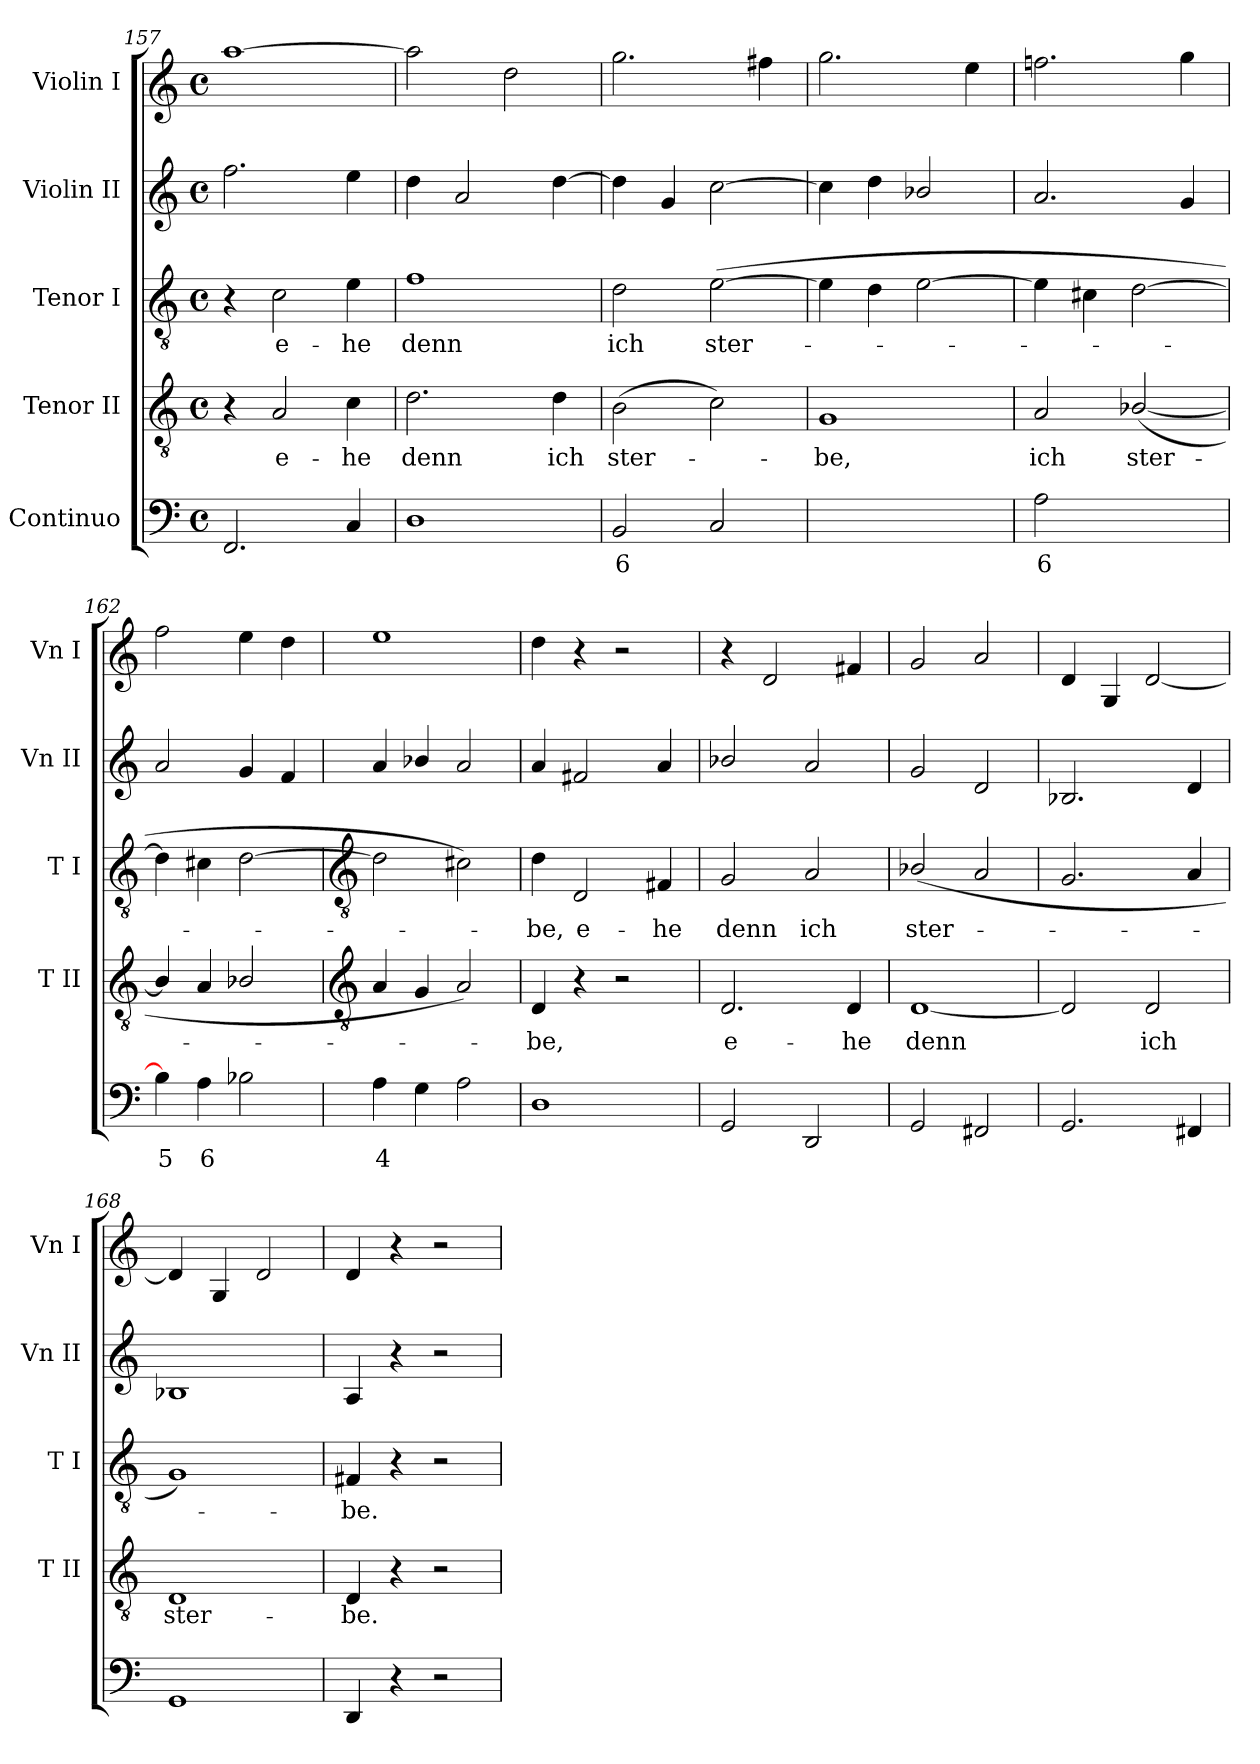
**kern	**text	**kern	**text	**kern	**text	**kern	**kern
*part5	*part5	*part4	*part4	*part3	*part3	*part2	*part1
*staff5	*staff5	*staff4	*staff4	*staff3	*staff3	*staff2	*staff1
*I"Continuo	*	*I"Tenor II	*	*I"Tenor I	*	*I"Violin II	*I"Violin I
*	*	*I'T II	*	*I'T I	*	*I'Vn II	*I'Vn I
*clefF4	*	*clefGv2	*	*clefGv2	*	*clefG2	*clefG2
*k[]	*	*k[]	*	*k[]	*	*k[]	*k[]
*C:	*	*C:	*	*C:	*	*C:	*C:
*M4/4	*	*M4/4	*	*M4/4	*	*M4/4	*M4/4
*met(c)	*	*met(c)	*	*met(c)	*	*met(c)	*met(c)
=157	=157	=157	=157	=157	=157	=157	=157
2.FF	.	4r	.	4r	.	2.ff	[1aa
!	!	!	!LO:LY:b	!	!LO:LY:b	!	!
.	.	2A	e-	2c	e-	.	.
!	!	!	!LO:LY:b	!	!LO:LY:b	!	!
4C	.	4c	-he	4e	-he	4ee	.
=158	=158	=158	=158	=158	=158	=158	=158
!	!	!	!LO:LY:b	!	!LO:LY:b	!	!
1D	.	2.d	denn	1f	denn	4dd	2aa]
.	.	.	.	.	.	2a	.
.	.	.	.	.	.	.	2dd
!	!	!	!LO:LY:b	!	!	!	!
.	.	4d	ich	.	.	[4dd	.
=159	=159	=159	=159	=159	=159	=159	=159
!	!LO:LY:b	!	!LO:LY:b	!	!LO:LY:b	!	!
2BB	6	(>2B	ster-	2d	ich	4dd]	2.gg
.	.	.	.	.	.	4g	.
!	!	!	!	!	!LO:LY:b	!	!
2C	.	2c)	.	(>[2e	ster-	[2cc	.
.	.	.	.	.	.	.	4ff#X
=160	=160	=160	=160	=160	=160	=160	=160
!	!LO:LY:b	!	!LO:LY:b	!	!	!	!
[4Gyy	6	1G	be,	4e]	.	4cc]	2.gg
!	!LO:LY:b	!	!	!	!	!	!
4Gyy_	5	.	.	4d	.	4dd	.
!	!LO:LY:b	!	!	!	!	!	!
2Gyy]	6	.	.	[2e	.	2b-X/	.
.	.	.	.	.	.	.	4ee
=161	=161	=161	=161	=161	=161	=161	=161
!	!LO:LY:b	!	!LO:LY:b	!	!	!	!
2A	6	2A	ich	4e]	.	2.a	2.ffn
.	.	.	.	4c#X	.	.	.
!	!LO:LY:b	!	!LO:LY:b	!	!	!	!
[4B-Xyy	5	(<[2B-X/	ster-	[2d	.	.	.
!	!LO:LY:b	!	!	!	!	!	!
4B-yy_	6	.	.	.	.	4g	4gg
=162	=162	=162	=162	=162	=162	=162	=162
!	!LO:LY:b	!	!	!	!	!	!
4B-]	5	4B-/]	.	4d]	.	2a	2ff
!	!LO:LY:b	!	!	!	!	!	!
4A	6	4A/	.	4c#X	.	.	.
2B-	.	2B-/	.	[2d	.	4g	4ee
.	.	.	.	.	.	4f	4dd
!!LO:LB:g=z
=163	=163	=163	=163	=163	=163	=163	=163
*	*	*clefGv2	*	*clefGv2	*	*	*
!	!LO:LY:b	!	!	!	!	!	!
4A	4	4A	.	2d]	.	4a	1ee
4G	.	4G	.	.	.	4b-X/	.
2A	.	2A)	.	2c#X)	.	2a	.
=164	=164	=164	=164	=164	=164	=164	=164
!	!	!	!LO:LY:b	!	!LO:LY:b	!	!
1D	.	4D	be,	4d	be,	4a	4dd
!	!	!	!	!	!LO:LY:b	!	!
.	.	4r	.	2D	e-	2f#X	4r
.	.	2r	.	.	.	.	2r
!	!	!	!	!	!LO:LY:b	!	!
.	.	.	.	4F#X	-he	4a	.
=165	=165	=165	=165	=165	=165	=165	=165
!	!	!	!LO:LY:b	!	!LO:LY:b	!	!
2GG	.	2.D	e-	2G	denn	2b-X/	4r
.	.	.	.	.	.	.	2d
!	!	!	!	!	!LO:LY:b	!	!
2DD	.	.	.	2A	ich	2a	.
!	!	!	!LO:LY:b	!	!	!	!
.	.	4D	-he	.	.	.	4f#X
=166	=166	=166	=166	=166	=166	=166	=166
!	!	!	!LO:LY:b	!	!LO:LY:b	!	!
2GG	.	[1D	denn	(<2B-X/	ster-	2g	2g
2FF#X	.	.	.	2A	.	2d	2a
=167	=167	=167	=167	=167	=167	=167	=167
2.GG	.	2D]	.	2.G	.	2.B-X	4d
.	.	.	.	.	.	.	4G
!	!	!	!LO:LY:b	!	!	!	!
.	.	2D	ich	.	.	.	[2d
4FF#X	.	.	.	4A	.	4d	.
=168	=168	=168	=168	=168	=168	=168	=168
!	!	!	!LO:LY:b	!	!	!	!
1GG	.	1D	ster-	1G)	.	1B-X	4d]
.	.	.	.	.	.	.	4G
.	.	.	.	.	.	.	2d
=169	=169	=169	=169	=169	=169	=169	=169
!	!	!	!LO:LY:b	!	!LO:LY:b	!	!
4DD	.	4D	-be.	4F#X	be.	4A	4d
4r	.	4r	.	4r	.	4r	4r
2r	.	2r	.	2r	.	2r	2r
=	=	=	=	=	=	=	=
*-	*-	*-	*-	*-	*-	*-	*-
